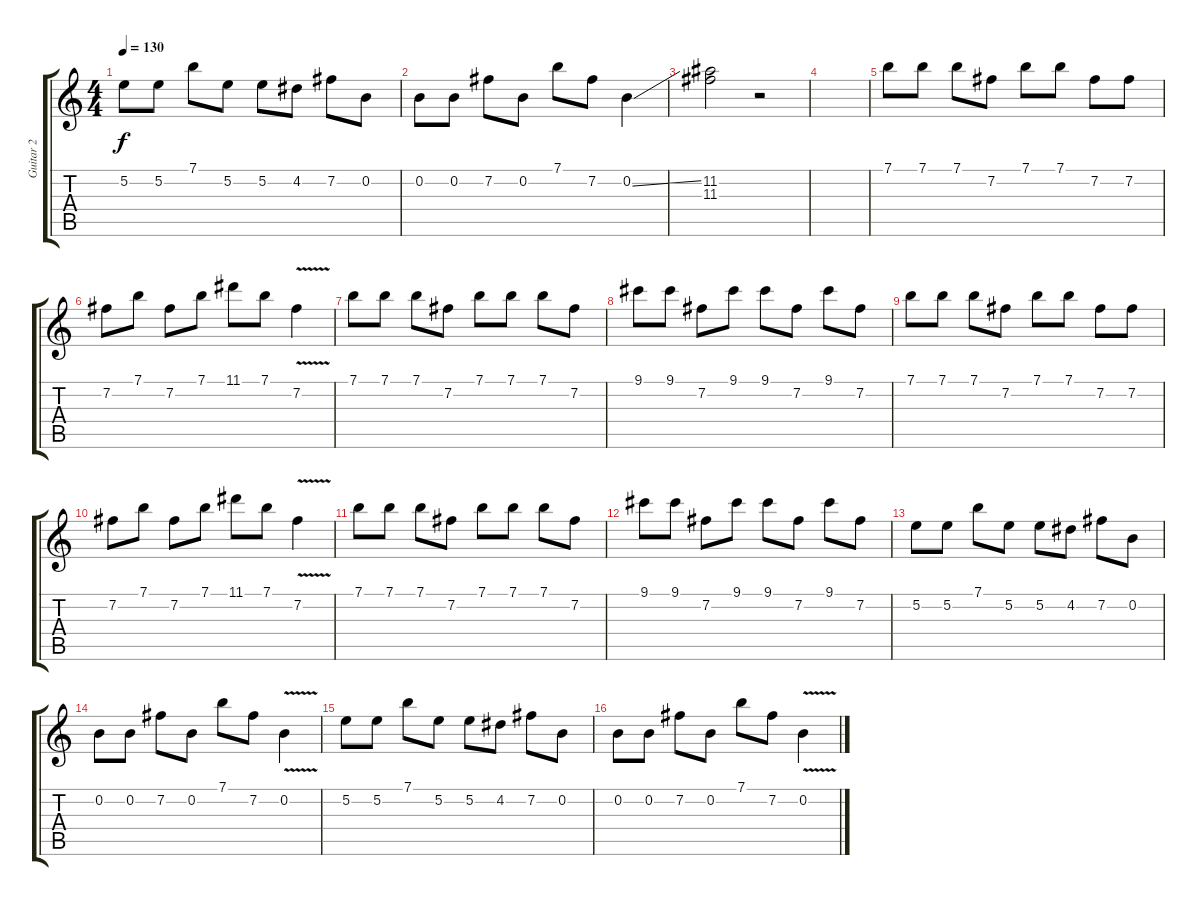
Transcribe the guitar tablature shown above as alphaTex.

\track ("Guitar 2" "Guitar 2") {instrument distortionguitar}
\staff {score tabs}
\tuning (E4 B3 G3 D3 A2 E2) {hide}
\ts (4 4)
\tempo 130
\clef g2
\ks c
5.2.8{dy f} 5.2.8 7.1.8 5.2.8 5.2.8 4.2.8 7.2.8 0.2.8 |
0.2.8 0.2.8 7.2.8 0.2.8 7.1.8 7.2.8 0.2{ss}.4 |
(11.2 11.3).2 r.2 |
|
7.1.8 7.1.8 7.1.8 7.2.8 7.1.8 7.1.8 7.2.8 7.2.8 |
7.2.8 7.1.8 7.2.8 7.1.8 11.1.8 7.1.8 7.2{v}.4 |
7.1.8 7.1.8 7.1.8 7.2.8 7.1.8 7.1.8 7.1.8 7.2.8 |
9.1.8 9.1.8 7.2.8 9.1.8 9.1.8 7.2.8 9.1.8 7.2.8 |
7.1.8 7.1.8 7.1.8 7.2.8 7.1.8 7.1.8 7.2.8 7.2.8 |
7.2.8 7.1.8 7.2.8 7.1.8 11.1.8 7.1.8 7.2{v}.4 |
7.1.8 7.1.8 7.1.8 7.2.8 7.1.8 7.1.8 7.1.8 7.2.8 |
9.1.8 9.1.8 7.2.8 9.1.8 9.1.8 7.2.8 9.1.8 7.2.8 |
5.2.8 5.2.8 7.1.8 5.2.8 5.2.8 4.2.8 7.2.8 0.2.8 |
0.2.8 0.2.8 7.2.8 0.2.8 7.1.8 7.2.8 0.2{v}.4 |
5.2.8 5.2.8 7.1.8 5.2.8 5.2.8 4.2.8 7.2.8 0.2.8 |
0.2.8 0.2.8 7.2.8 0.2.8 7.1.8 7.2.8 0.2{v}.4
